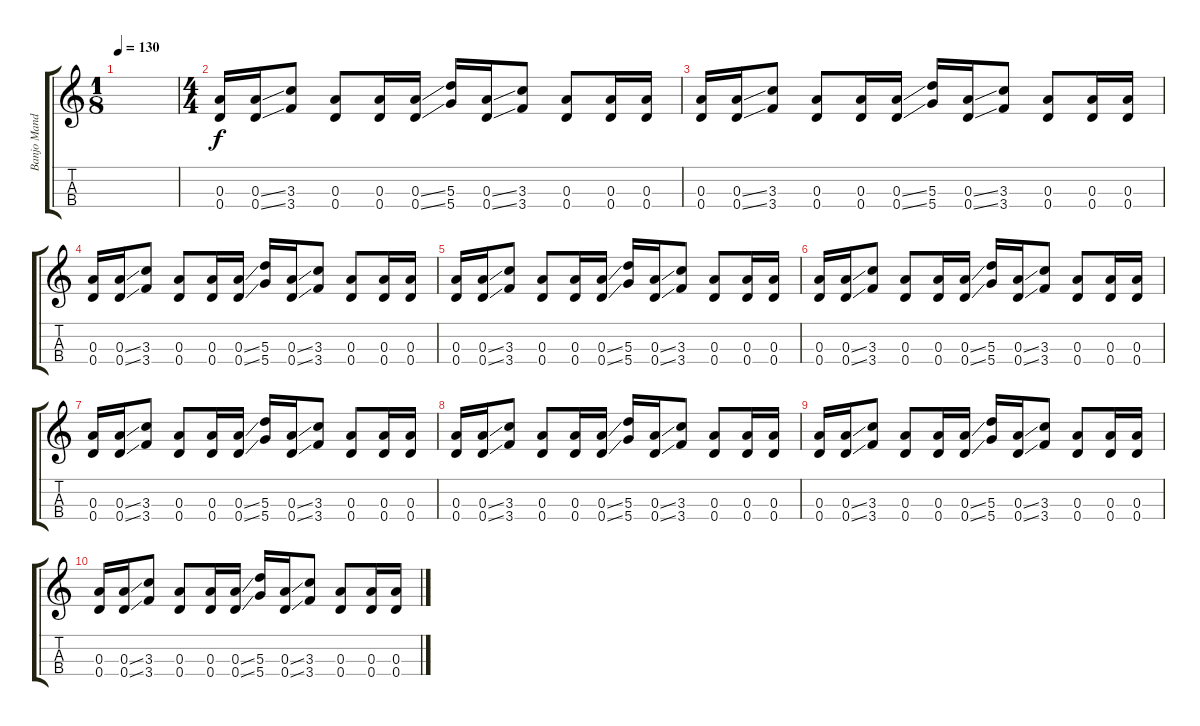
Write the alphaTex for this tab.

\track ("Banjo Mandolin" "Banjo Mand") {instrument banjo}
\staff {score tabs}
\tuning (G4 D4 A3 D3) {hide}
\displaytranspose 12
\ts (1 8)
\tempo 130
\clef g2
\ks c
|
\ts (4 4)
(0.3 0.4).16 (0.3{ss} 0.4{ss}).16 (3.3 3.4).8 (0.3 0.4).8 (0.3 0.4).16 (0.3{ss} 0.4{ss}).16 (5.3 5.4).16 (0.3{ss} 0.4{ss}).16 (3.3 3.4).8 (0.3 0.4).8 (0.3 0.4).16 (0.3 0.4).16 |
(0.3 0.4).16 (0.3{ss} 0.4{ss}).16 (3.3 3.4).8 (0.3 0.4).8 (0.3 0.4).16 (0.3{ss} 0.4{ss}).16 (5.3 5.4).16 (0.3{ss} 0.4{ss}).16 (3.3 3.4).8 (0.3 0.4).8 (0.3 0.4).16 (0.3 0.4).16 |
(0.3 0.4).16 (0.3{ss} 0.4{ss}).16 (3.3 3.4).8 (0.3 0.4).8 (0.3 0.4).16 (0.3{ss} 0.4{ss}).16 (5.3 5.4).16 (0.3{ss} 0.4{ss}).16 (3.3 3.4).8 (0.3 0.4).8 (0.3 0.4).16 (0.3 0.4).16 |
(0.3 0.4).16 (0.3{ss} 0.4{ss}).16 (3.3 3.4).8 (0.3 0.4).8 (0.3 0.4).16 (0.3{ss} 0.4{ss}).16 (5.3 5.4).16 (0.3{ss} 0.4{ss}).16 (3.3 3.4).8 (0.3 0.4).8 (0.3 0.4).16 (0.3 0.4).16 |
(0.3 0.4).16 (0.3{ss} 0.4{ss}).16 (3.3 3.4).8 (0.3 0.4).8 (0.3 0.4).16 (0.3{ss} 0.4{ss}).16 (5.3 5.4).16 (0.3{ss} 0.4{ss}).16 (3.3 3.4).8 (0.3 0.4).8 (0.3 0.4).16 (0.3 0.4).16 |
(0.3 0.4).16 (0.3{ss} 0.4{ss}).16 (3.3 3.4).8 (0.3 0.4).8 (0.3 0.4).16 (0.3{ss} 0.4{ss}).16 (5.3 5.4).16 (0.3{ss} 0.4{ss}).16 (3.3 3.4).8 (0.3 0.4).8 (0.3 0.4).16 (0.3 0.4).16 |
(0.3 0.4).16 (0.3{ss} 0.4{ss}).16 (3.3 3.4).8 (0.3 0.4).8 (0.3 0.4).16 (0.3{ss} 0.4{ss}).16 (5.3 5.4).16 (0.3{ss} 0.4{ss}).16 (3.3 3.4).8 (0.3 0.4).8 (0.3 0.4).16 (0.3 0.4).16 |
(0.3 0.4).16 (0.3{ss} 0.4{ss}).16 (3.3 3.4).8 (0.3 0.4).8 (0.3 0.4).16 (0.3{ss} 0.4{ss}).16 (5.3 5.4).16 (0.3{ss} 0.4{ss}).16 (3.3 3.4).8 (0.3 0.4).8 (0.3 0.4).16 (0.3 0.4).16 |
(0.3 0.4).16 (0.3{ss} 0.4{ss}).16 (3.3 3.4).8 (0.3 0.4).8 (0.3 0.4).16 (0.3{ss} 0.4{ss}).16 (5.3 5.4).16 (0.3{ss} 0.4{ss}).16 (3.3 3.4).8 (0.3 0.4).8 (0.3 0.4).16 (0.3 0.4).16
